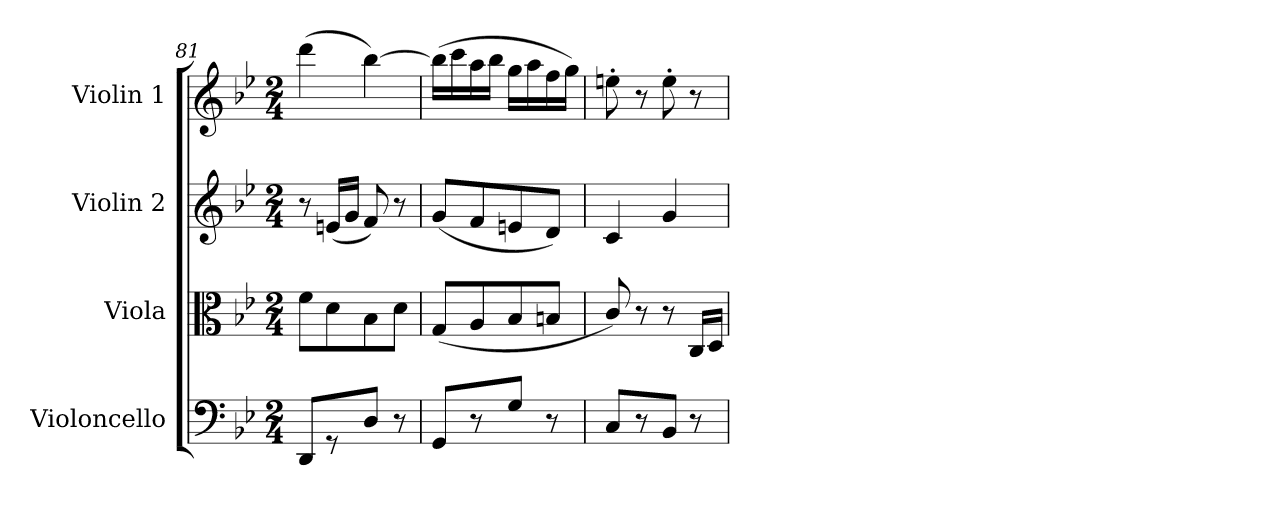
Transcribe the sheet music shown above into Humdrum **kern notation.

**kern	**kern	**kern	**kern
*part4	*part3	*part2	*part1
*staff4	*staff3	*staff2	*staff1
*I"Violoncello	*I"Viola	*I"Violin 2	*I"Violin 1
*I'Vc	*I'Vla	*I'Vln	*I'Vln
!!LO:LB:g=z
*clefF4	*clefC3	*clefG2	*clefG2
*k[b-e-]	*k[b-e-]	*k[b-e-]	*k[b-e-]
*M2/4	*M2/4	*M2/4	*M2/4
=81	=81	=81	=81
8DD/L	8f\L	8r	(4ddd\
8r	8d\	(16en/LL	.
.	.	16g/JJ	.
8D/J	8B-\	8f/)	[4bb-\)
8r	8d\J	8r	.
=82	=82	=82	=82
8GG/L	(8G/L	(8g/L	(16bb-\LL]
.	.	.	16ccc\
8r	8A/	8f/	16aa\
.	.	.	16bb-\JJ
8G/J	8B-/	8en/	16gg\LL
.	.	.	16aa\
8r	8Bn/J	8d/J)	16ff\
.	.	.	16gg\JJ)
=83	=83	=83	=83
8C/L	8c/)	4c/	8een'\
8r	8r	.	8r
8BB-/J	8r	4g/	8ee'\
8r	16C/LL	.	8r
.	16D/JJ	.	.
=	=	=	=
*-	*-	*-	*-
